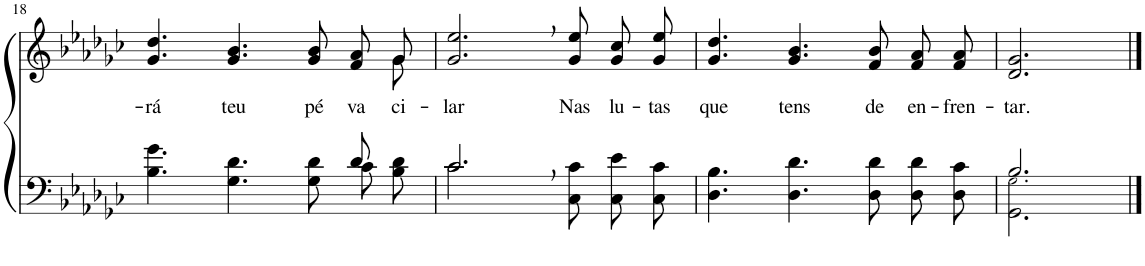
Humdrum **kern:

**kern	**kern	**text
*part2	*part1	*part1
*staff2	*staff1	*staff1
*I"Parte III e IV	*I"Parte I e II	*
!!LO:PB:g=z
*clefF4	*clefG2	*
*Trd2c3	*Trd2c3	*
*k[b-e-a-d-g-c-]	*k[b-e-a-d-g-c-]	*
*M9/8	*M9/8	*
=18	=18	=18
*^	*	*
!	!	!	!LO:LY:b
*	*	*^	*
2..ryy	4.B-\ 4.g-\	4.g-/ 4.dd-/	1ryy	-rá
!	!	!	!	!LO:LY:b
.	4.G-\ 4.d-\	4.g-/ 4.b-/	.	teu
!	!	!	!	!LO:LY:b
.	8G-\ 8d-\L	8g-/ 8b-/L	.	pé
!	!	!	!	!LO:LY:b
8d-/	8c-\	8f/ 8a-/	.	va-
!	!	!	!	!LO:LY:b
8ryy	8B-\ 8d-\J	8g-/J	8g-\	-ci-
=19	=19	=19	=19	=19
!	!	!	!	!LO:LY:b
*	*	*v	*v	*
2.c-,/	2.c-\	2.g-/, 2.ee-/,	-lar
!	!	!	!LO:LY:b
4.ryy	8C-\ 8c-\L	8g-\ 8ee-\L	Nas
!	!	!	!LO:LY:b
.	8C-\ 8e-\	8g-\ 8cc-\	lu-
!	!	!	!LO:LY:b
.	8C-\ 8c-\J	8g-\ 8ee-\J	-tas
=20	=20	=20	=20
!	!	!	!LO:LY:b
*v	*v	*	*
4.D-\ 4.B-\	4.g-/ 4.dd-/	que
!	!	!LO:LY:b
4.D-\ 4.d-\	4.g-/ 4.b-/	tens
!	!	!LO:LY:b
8D-\ 8d-\L	8f/ 8b-/L	de
!	!	!LO:LY:b
8D-\ 8d-\	8f/ 8a-/	en-
!	!	!LO:LY:b
8D-\ 8c-\J	8f/ 8a-/J	-fren-
=21	=21	=21
*^	*	*
!	!	!	!LO:LY:b
2.B-/	2.GG-\ 2.G-!\	2.d-/ 2.g-/	-tar.
*v	*v	*	*
==	==	==
*-	*-	*-
